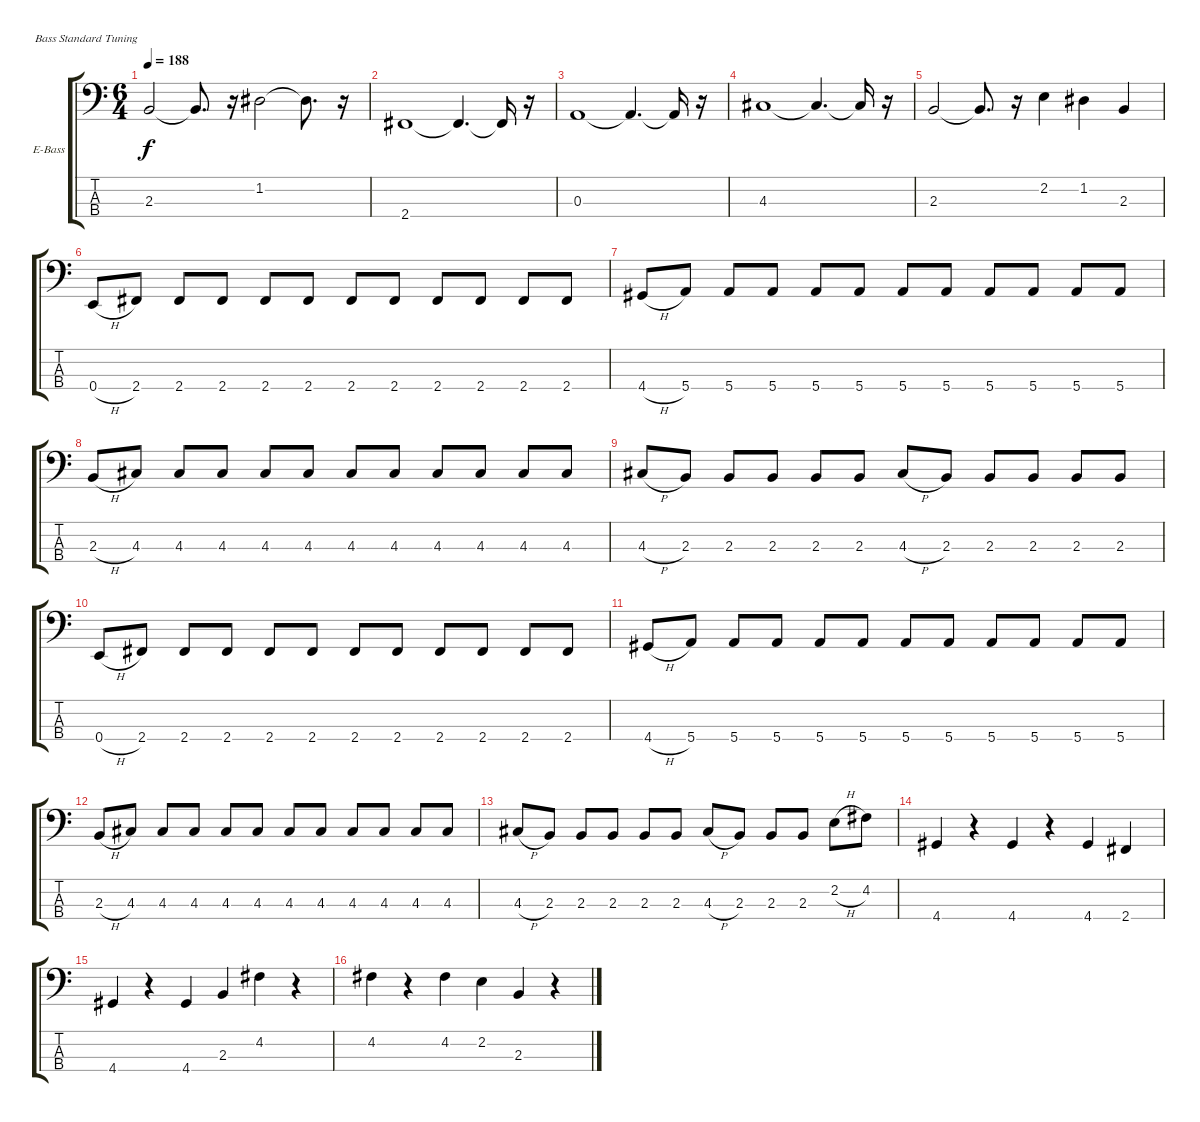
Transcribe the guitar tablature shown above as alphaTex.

\bracketExtendMode groupsimilarinstruments
\firstSystemTrackNameOrientation horizontal
\otherSystemsTrackNameOrientation horizontal
\track ("Bass" "E-Bass") {instrument electricbasspick}
\staff {score tabs}
\tuning (G2 D2 A1 E1)
\ts (6 4)
\tempo 188
\clef f4
\ks c
2.3.2{dy f} 2.3{t}.8{d} r.16 1.2.2 1.2{t}.8{d} r.16 |
2.4.1 2.4{t}.4{d} 2.4{t}.16 r.16 |
0.3.1 0.3{t}.4{d} 0.3{t}.16 r.16 |
4.3.1 4.3{t}.4{d} 4.3{t}.16 r.16 |
2.3.2 2.3{t}.8{d} r.16 2.2.4 1.2.4 2.3.4 |
0.4{h}.8 2.4.8 2.4.8 2.4.8 2.4.8 2.4.8 2.4.8 2.4.8 2.4.8 2.4.8 2.4.8 2.4.8 |
4.4{h}.8 5.4.8 5.4.8 5.4.8 5.4.8 5.4.8 5.4.8 5.4.8 5.4.8 5.4.8 5.4.8 5.4.8 |
2.3{h}.8 4.3.8 4.3.8 4.3.8 4.3.8 4.3.8 4.3.8 4.3.8 4.3.8 4.3.8 4.3.8 4.3.8 |
4.3{h}.8 2.3.8 2.3.8 2.3.8 2.3.8 2.3.8 4.3{h}.8 2.3.8 2.3.8 2.3.8 2.3.8 2.3.8 |
0.4{h}.8 2.4.8 2.4.8 2.4.8 2.4.8 2.4.8 2.4.8 2.4.8 2.4.8 2.4.8 2.4.8 2.4.8 |
4.4{h}.8 5.4.8 5.4.8 5.4.8 5.4.8 5.4.8 5.4.8 5.4.8 5.4.8 5.4.8 5.4.8 5.4.8 |
2.3{h}.8 4.3.8 4.3.8 4.3.8 4.3.8 4.3.8 4.3.8 4.3.8 4.3.8 4.3.8 4.3.8 4.3.8 |
4.3{h}.8 2.3.8 2.3.8 2.3.8 2.3.8 2.3.8 4.3{h}.8 2.3.8 2.3.8 2.3.8 2.2{h}.8 4.2.8 |
4.4.4 r.4 4.4.4 r.4 4.4.4 2.4.4 |
4.4.4 r.4 4.4.4 2.3.4 4.2.4 r.4 |
4.2.4 r.4 4.2.4 2.2.4 2.3.4 r.4
